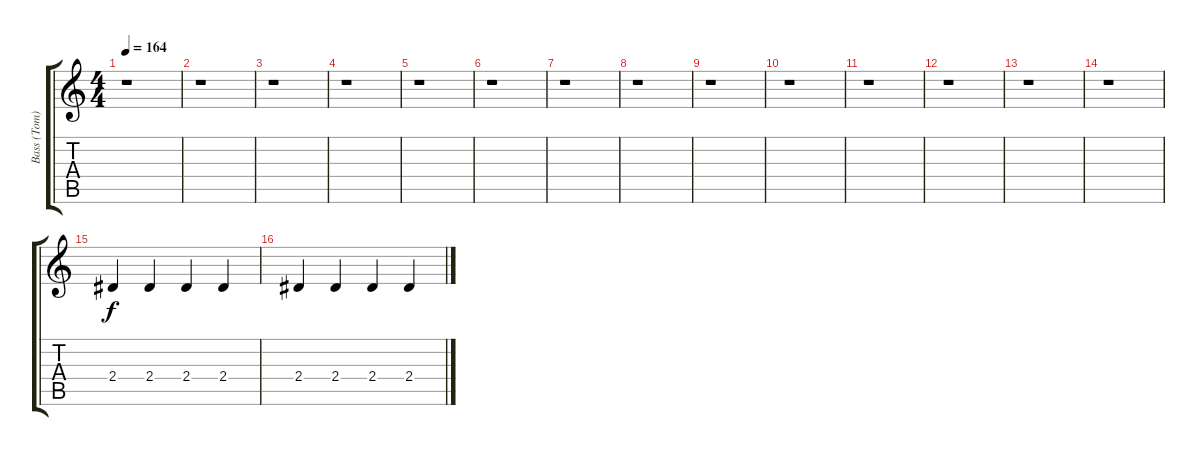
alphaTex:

\track ("Bass (Tom)" "Bass (Tom)") {instrument electricbasspick}
\staff {score tabs}
\tuning (Eb4 Bb3 Gb3 Db3 Ab2 Eb2) {hide}
\ts (4 4)
\tempo 164
\clef g2
\ks c
r.1{dy f instrument electricbasspick} |
r.1 |
r.1 |
r.1 |
r.1 |
r.1 |
r.1 |
r.1 |
r.1 |
r.1 |
r.1 |
r.1 |
r.1 |
r.1 |
2.4.4 2.4.4 2.4.4 2.4.4 |
2.4.4 2.4.4 2.4.4 2.4.4
